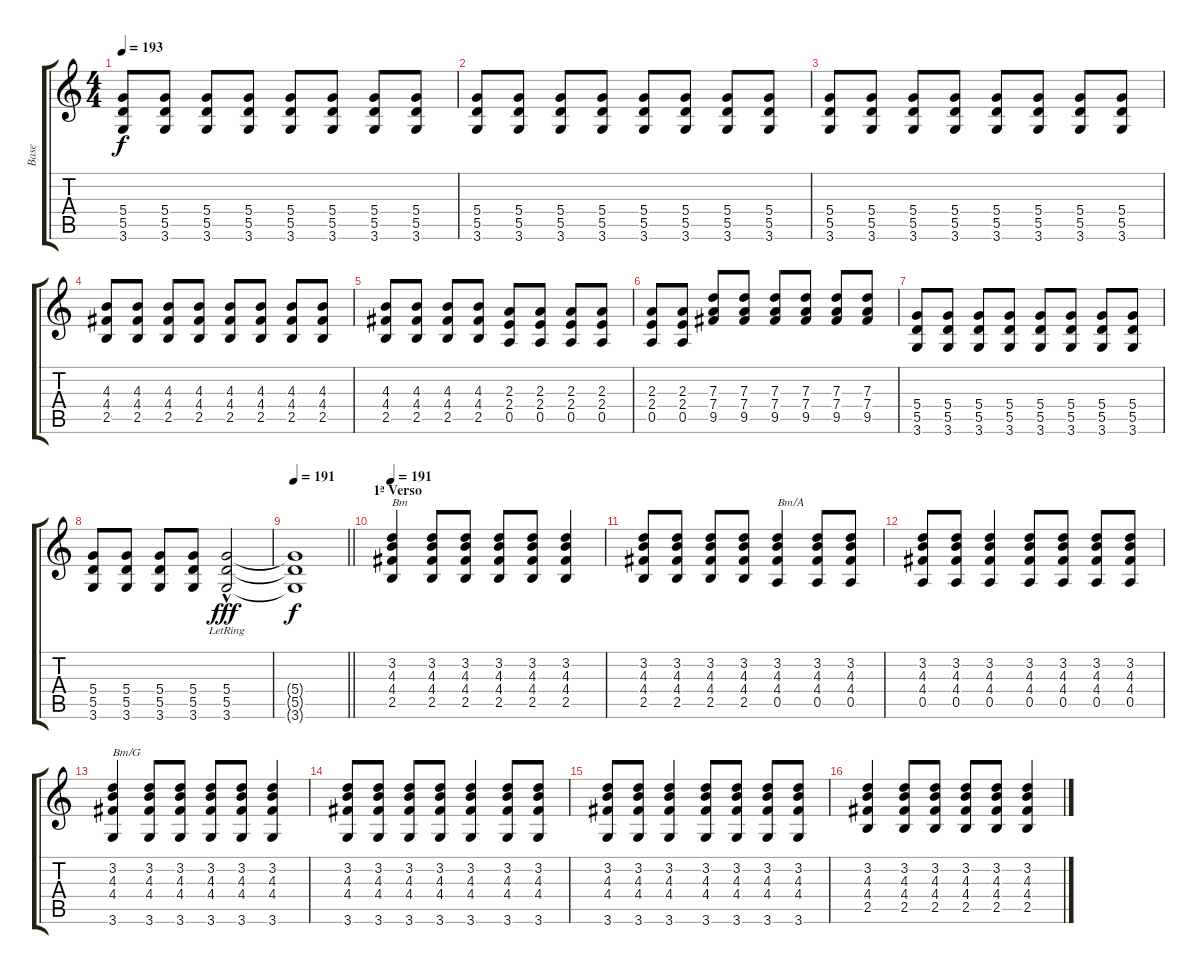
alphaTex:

\track ("Base" "Base") {instrument overdrivenguitar}
\staff {score tabs}
\tuning (E4 B3 G3 D3 A2 E2) {hide}
\ts (4 4)
\tempo 193
\clef g2
\ks c
(5.4 5.5 3.6).8{dy f} (5.4 5.5 3.6).8 (5.4 5.5 3.6).8 (5.4 5.5 3.6).8 (5.4 5.5 3.6).8 (5.4 5.5 3.6).8 (5.4 5.5 3.6).8 (5.4 5.5 3.6).8 |
(5.4 5.5 3.6).8 (5.4 5.5 3.6).8 (5.4 5.5 3.6).8 (5.4 5.5 3.6).8 (5.4 5.5 3.6).8 (5.4 5.5 3.6).8 (5.4 5.5 3.6).8 (5.4 5.5 3.6).8 |
(5.4 5.5 3.6).8 (5.4 5.5 3.6).8 (5.4 5.5 3.6).8 (5.4 5.5 3.6).8 (5.4 5.5 3.6).8 (5.4 5.5 3.6).8 (5.4 5.5 3.6).8 (5.4 5.5 3.6).8 |
(4.3 4.4 2.5).8 (4.3 4.4 2.5).8 (4.3 4.4 2.5).8 (4.3 4.4 2.5).8 (4.3 4.4 2.5).8 (4.3 4.4 2.5).8 (4.3 4.4 2.5).8 (4.3 4.4 2.5).8 |
(4.3 4.4 2.5).8 (4.3 4.4 2.5).8 (4.3 4.4 2.5).8 (4.3 4.4 2.5).8 (2.3 2.4 0.5).8 (2.3 2.4 0.5).8 (2.3 2.4 0.5).8 (2.3 2.4 0.5).8 |
(2.3 2.4 0.5).8 (2.3 2.4 0.5).8 (7.3 7.4 9.5).8 (7.3 7.4 9.5).8 (7.3 7.4 9.5).8 (7.3 7.4 9.5).8 (7.3 7.4 9.5).8 (7.3 7.4 9.5).8 |
(5.4 5.5 3.6).8 (5.4 5.5 3.6).8 (5.4 5.5 3.6).8 (5.4 5.5 3.6).8 (5.4 5.5 3.6).8 (5.4 5.5 3.6).8 (5.4 5.5 3.6).8 (5.4 5.5 3.6).8 |
(5.4 5.5 3.6).8 (5.4 5.5 3.6).8 (5.4 5.5 3.6).8 (5.4 5.5 3.6).8 (5.4{hac lr} 5.5{hac lr} 3.6{hac lr}).2{dy fff} |
\tempo 191
\barLineRight lightlight
(5.4{t} 5.5{t} 3.6{t}).1{dy f} |
\section ("" "1ª Verso")
\tempo 193
\tempo 191
(3.2 4.3 4.4 2.5).4{txt "Bm" volume 11 instrument electricguitarclean} (3.2 4.3 4.4 2.5).8 (3.2 4.3 4.4 2.5).8 (3.2 4.3 4.4 2.5).8 (3.2 4.3 4.4 2.5).8 (3.2 4.3 4.4 2.5).4 |
(3.2 4.3 4.4 2.5).8 (3.2 4.3 4.4 2.5).8 (3.2 4.3 4.4 2.5).8 (3.2 4.3 4.4 2.5).8 (3.2 4.3 4.4 0.5).4{txt "Bm/A"} (3.2 4.3 4.4 0.5).8 (3.2 4.3 4.4 0.5).8 |
(3.2 4.3 4.4 0.5).8 (3.2 4.3 4.4 0.5).8 (3.2 4.3 4.4 0.5).4 (3.2 4.3 4.4 0.5).8 (3.2 4.3 4.4 0.5).8 (3.2 4.3 4.4 0.5).8 (3.2 4.3 4.4 0.5).8 |
(3.2 4.3 4.4 3.6).4{txt "Bm/G"} (3.2 4.3 4.4 3.6).8 (3.2 4.3 4.4 3.6).8 (3.2 4.3 4.4 3.6).8 (3.2 4.3 4.4 3.6).8 (3.2 4.3 4.4 3.6).4 |
(3.2 4.3 4.4 3.6).8 (3.2 4.3 4.4 3.6).8 (3.2 4.3 4.4 3.6).8 (3.2 4.3 4.4 3.6).8 (3.2 4.3 4.4 3.6).4 (3.2 4.3 4.4 3.6).8 (3.2 4.3 4.4 3.6).8 |
(3.2 4.3 4.4 3.6).8 (3.2 4.3 4.4 3.6).8 (3.2 4.3 4.4 3.6).4 (3.2 4.3 4.4 3.6).8 (3.2 4.3 4.4 3.6).8 (3.2 4.3 4.4 3.6).8 (3.2 4.3 4.4 3.6).8 |
(3.2 4.3 4.4 2.5).4 (3.2 4.3 4.4 2.5).8 (3.2 4.3 4.4 2.5).8 (3.2 4.3 4.4 2.5).8 (3.2 4.3 4.4 2.5).8 (3.2 4.3 4.4 2.5).4
